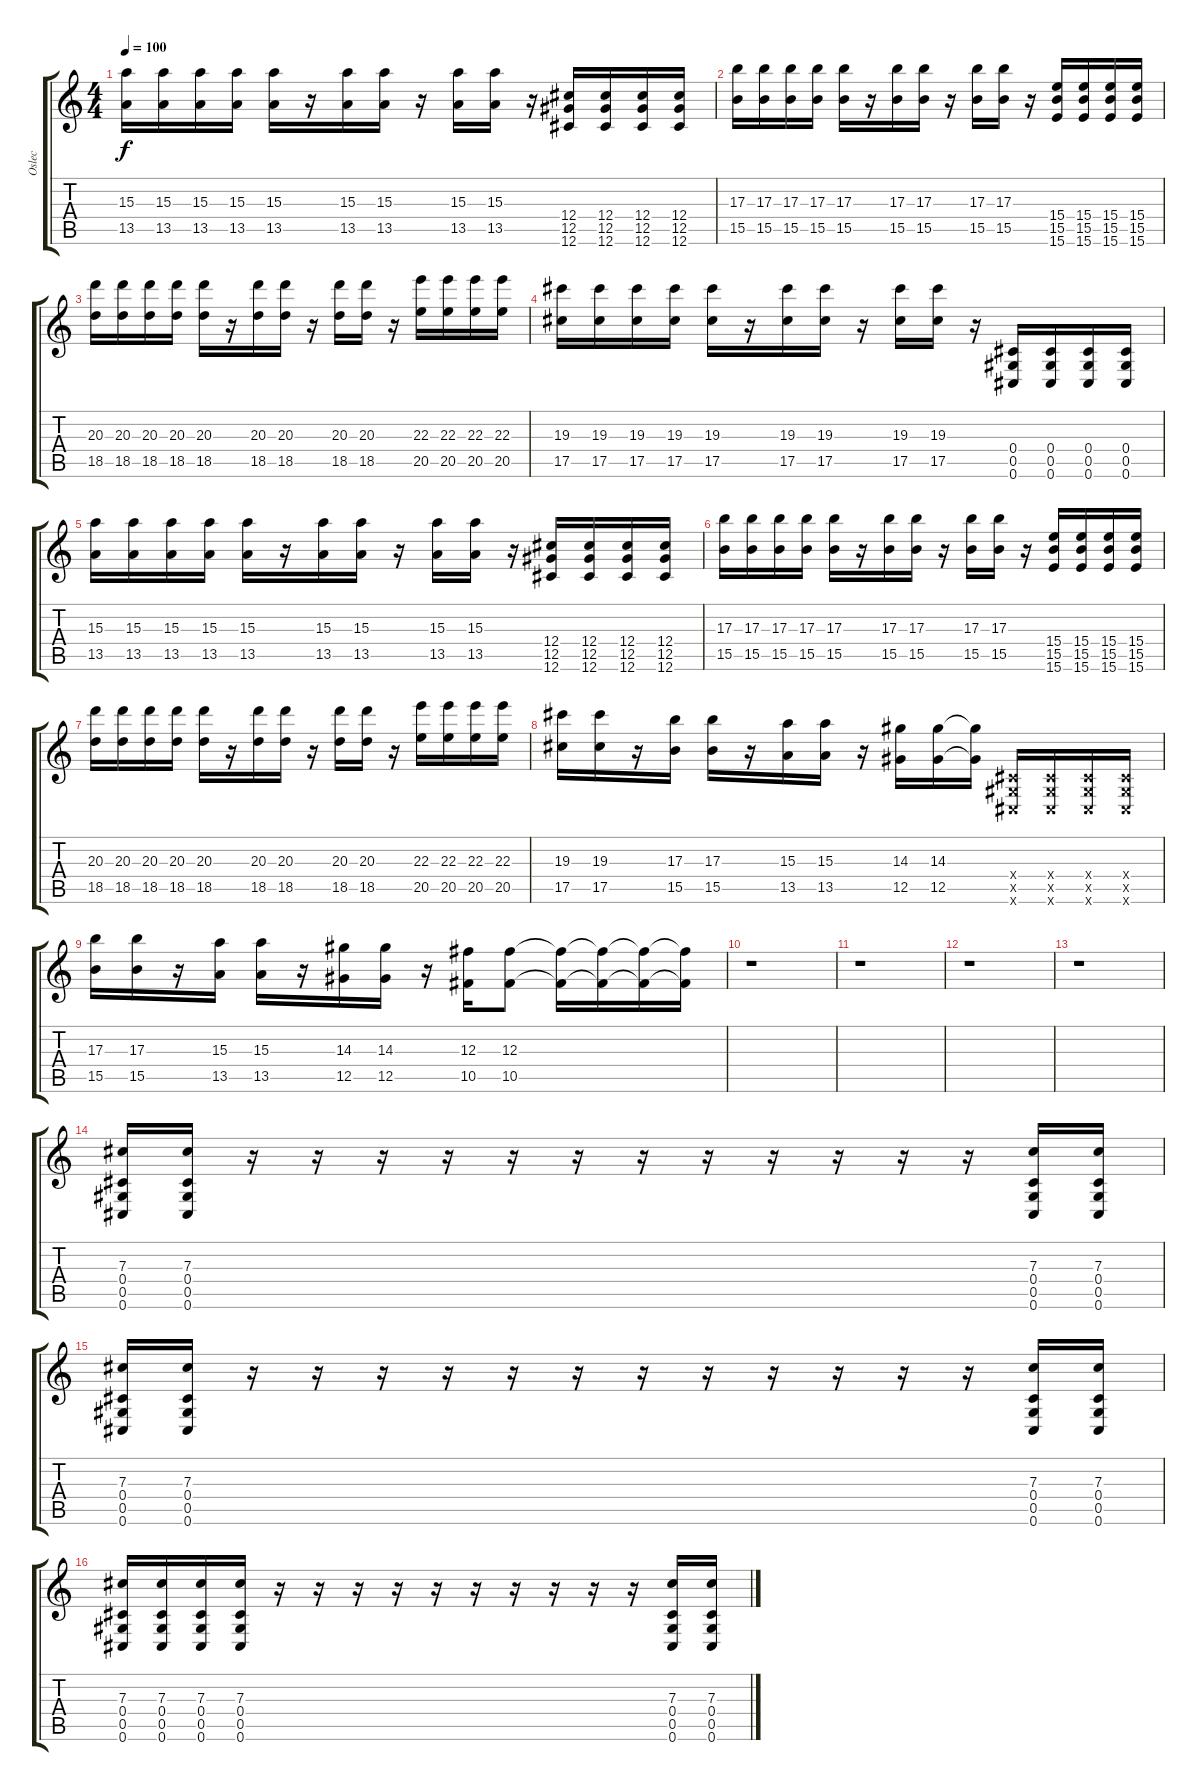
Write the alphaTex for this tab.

\track ("Oslec" "Oslec") {instrument electricguitarclean}
\staff {score tabs}
\tuning (Eb4 Bb3 Gb3 Db3 Ab2 Db2) {hide}
\ts (4 4)
\tempo 100
\clef g2
\ks c
(15.3 13.5).16{dy f} (15.3 13.5).16 (15.3 13.5).16 (15.3 13.5).16 (15.3 13.5).16 r.16 (15.3 13.5).16 (15.3 13.5).16 r.16 (15.3 13.5).16 (15.3 13.5).16 r.16 (12.4 12.5 12.6).16 (12.4 12.5 12.6).16 (12.4 12.5 12.6).16 (12.4 12.5 12.6).16 |
(17.3 15.5).16 (17.3 15.5).16 (17.3 15.5).16 (17.3 15.5).16 (17.3 15.5).16 r.16 (17.3 15.5).16 (17.3 15.5).16 r.16 (17.3 15.5).16 (17.3 15.5).16 r.16 (15.4 15.5 15.6).16 (15.4 15.5 15.6).16 (15.4 15.5 15.6).16 (15.4 15.5 15.6).16 |
(20.3 18.5).16 (20.3 18.5).16 (20.3 18.5).16 (20.3 18.5).16 (20.3 18.5).16 r.16 (20.3 18.5).16 (20.3 18.5).16 r.16 (20.3 18.5).16 (20.3 18.5).16 r.16 (22.3 20.5).16 (22.3 20.5).16 (22.3 20.5).16 (22.3 20.5).16 |
(19.3 17.5).16 (19.3 17.5).16 (19.3 17.5).16 (19.3 17.5).16 (19.3 17.5).16 r.16 (19.3 17.5).16 (19.3 17.5).16 r.16 (19.3 17.5).16 (19.3 17.5).16 r.16 (0.4 0.5 0.6).16 (0.4 0.5 0.6).16 (0.4 0.5 0.6).16 (0.4 0.5 0.6).16 |
(15.3 13.5).16 (15.3 13.5).16 (15.3 13.5).16 (15.3 13.5).16 (15.3 13.5).16 r.16 (15.3 13.5).16 (15.3 13.5).16 r.16 (15.3 13.5).16 (15.3 13.5).16 r.16 (12.4 12.5 12.6).16 (12.4 12.5 12.6).16 (12.4 12.5 12.6).16 (12.4 12.5 12.6).16 |
(17.3 15.5).16 (17.3 15.5).16 (17.3 15.5).16 (17.3 15.5).16 (17.3 15.5).16 r.16 (17.3 15.5).16 (17.3 15.5).16 r.16 (17.3 15.5).16 (17.3 15.5).16 r.16 (15.4 15.5 15.6).16 (15.4 15.5 15.6).16 (15.4 15.5 15.6).16 (15.4 15.5 15.6).16 |
(20.3 18.5).16 (20.3 18.5).16 (20.3 18.5).16 (20.3 18.5).16 (20.3 18.5).16 r.16 (20.3 18.5).16 (20.3 18.5).16 r.16 (20.3 18.5).16 (20.3 18.5).16 r.16 (22.3 20.5).16 (22.3 20.5).16 (22.3 20.5).16 (22.3 20.5).16 |
(19.3 17.5).16 (19.3 17.5).16 r.16 (17.3 15.5).16 (17.3 15.5).16 r.16 (15.3 13.5).16 (15.3 13.5).16 r.16 (14.3 12.5).16 (14.3 12.5).16 (14.3{t} 12.5{t}).16 (0.4{x} 0.5{x} 0.6{x}).16 (0.4{x} 0.5{x} 0.6{x}).16 (0.4{x} 0.5{x} 0.6{x}).16 (0.4{x} 0.5{x} 0.6{x}).16 |
(17.3 15.5).16 (17.3 15.5).16 r.16 (15.3 13.5).16 (15.3 13.5).16 r.16 (14.3 12.5).16 (14.3 12.5).16 r.16 (12.3 10.5).16 (12.3 10.5).8 (12.3{t} 10.5{t}).16 (12.3{t} 10.5{t}).16 (12.3{t} 10.5{t}).16 (12.3{t} 10.5{t}).16 |
r.1 |
r.1 |
r.1 |
r.1 |
(7.3 0.4 0.5 0.6).16 (7.3 0.4 0.5 0.6).16 r.16 r.16 r.16 r.16 r.16 r.16 r.16 r.16 r.16 r.16 r.16 r.16 (7.3 0.4 0.5 0.6).16 (7.3 0.4 0.5 0.6).16 |
(7.3 0.4 0.5 0.6).16 (7.3 0.4 0.5 0.6).16 r.16 r.16 r.16 r.16 r.16 r.16 r.16 r.16 r.16 r.16 r.16 r.16 (7.3 0.4 0.5 0.6).16 (7.3 0.4 0.5 0.6).16 |
(7.3 0.4 0.5 0.6).16 (7.3 0.4 0.5 0.6).16 (7.3 0.4 0.5 0.6).16 (7.3 0.4 0.5 0.6).16 r.16 r.16 r.16 r.16 r.16 r.16 r.16 r.16 r.16 r.16 (7.3 0.4 0.5 0.6).16 (7.3 0.4 0.5 0.6).16
